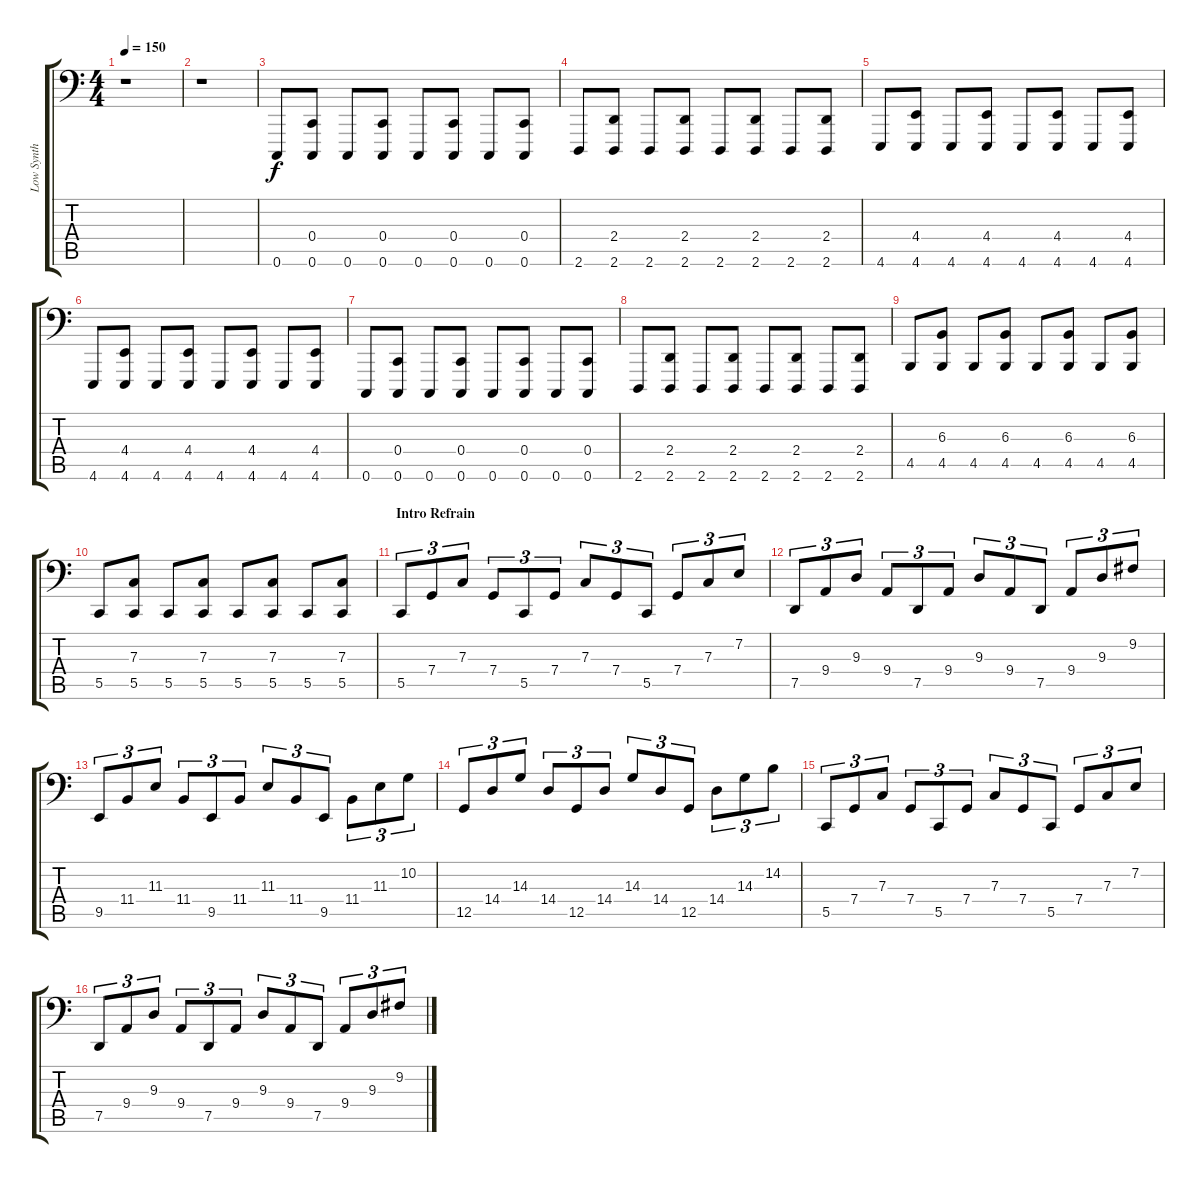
\track ("Low Synth" "Low Synth") {instrument lead2sawtooth}
\staff {score tabs}
\tuning (D3 A2 F2 C2 G1 C1) {hide}
\ts (4 4)
\tempo 150
\clef f4
\ks c
r.1{dy f} |
r.1 |
0.6.8 (0.4 0.6).8 0.6.8 (0.4 0.6).8 0.6.8 (0.4 0.6).8 0.6.8 (0.4 0.6).8 |
2.6.8 (2.4 2.6).8 2.6.8 (2.4 2.6).8 2.6.8 (2.4 2.6).8 2.6.8 (2.4 2.6).8 |
4.6.8 (4.4 4.6).8 4.6.8 (4.4 4.6).8 4.6.8 (4.4 4.6).8 4.6.8 (4.4 4.6).8 |
4.6.8 (4.4 4.6).8 4.6.8 (4.4 4.6).8 4.6.8 (4.4 4.6).8 4.6.8 (4.4 4.6).8 |
0.6.8 (0.4 0.6).8 0.6.8 (0.4 0.6).8 0.6.8 (0.4 0.6).8 0.6.8 (0.4 0.6).8 |
2.6.8 (2.4 2.6).8 2.6.8 (2.4 2.6).8 2.6.8 (2.4 2.6).8 2.6.8 (2.4 2.6).8 |
4.5.8 (6.3 4.5).8 4.5.8 (6.3 4.5).8 4.5.8 (6.3 4.5).8 4.5.8 (6.3 4.5).8 |
5.5.8 (7.3 5.5).8 5.5.8 (7.3 5.5).8 5.5.8 (7.3 5.5).8 5.5.8 (7.3 5.5).8 |
\section ("" "Intro Refrain")
5.5.8{tu (3 2)} 7.4.8{tu (3 2)} 7.3.8{tu (3 2)} 7.4.8{tu (3 2)} 5.5.8{tu (3 2)} 7.4.8{tu (3 2)} 7.3.8{tu (3 2)} 7.4.8{tu (3 2)} 5.5.8{tu (3 2)} 7.4.8{tu (3 2)} 7.3.8{tu (3 2)} 7.2.8{tu (3 2)} |
7.5.8{tu (3 2)} 9.4.8{tu (3 2)} 9.3.8{tu (3 2)} 9.4.8{tu (3 2)} 7.5.8{tu (3 2)} 9.4.8{tu (3 2)} 9.3.8{tu (3 2)} 9.4.8{tu (3 2)} 7.5.8{tu (3 2)} 9.4.8{tu (3 2)} 9.3.8{tu (3 2)} 9.2.8{tu (3 2)} |
9.5.8{tu (3 2)} 11.4.8{tu (3 2)} 11.3.8{tu (3 2)} 11.4.8{tu (3 2)} 9.5.8{tu (3 2)} 11.4.8{tu (3 2)} 11.3.8{tu (3 2)} 11.4.8{tu (3 2)} 9.5.8{tu (3 2)} 11.4.8{tu (3 2)} 11.3.8{tu (3 2)} 10.2.8{tu (3 2)} |
12.5.8{tu (3 2)} 14.4.8{tu (3 2)} 14.3.8{tu (3 2)} 14.4.8{tu (3 2)} 12.5.8{tu (3 2)} 14.4.8{tu (3 2)} 14.3.8{tu (3 2)} 14.4.8{tu (3 2)} 12.5.8{tu (3 2)} 14.4.8{tu (3 2)} 14.3.8{tu (3 2)} 14.2.8{tu (3 2)} |
5.5.8{tu (3 2)} 7.4.8{tu (3 2)} 7.3.8{tu (3 2)} 7.4.8{tu (3 2)} 5.5.8{tu (3 2)} 7.4.8{tu (3 2)} 7.3.8{tu (3 2)} 7.4.8{tu (3 2)} 5.5.8{tu (3 2)} 7.4.8{tu (3 2)} 7.3.8{tu (3 2)} 7.2.8{tu (3 2)} |
7.5.8{tu (3 2)} 9.4.8{tu (3 2)} 9.3.8{tu (3 2)} 9.4.8{tu (3 2)} 7.5.8{tu (3 2)} 9.4.8{tu (3 2)} 9.3.8{tu (3 2)} 9.4.8{tu (3 2)} 7.5.8{tu (3 2)} 9.4.8{tu (3 2)} 9.3.8{tu (3 2)} 9.2.8{tu (3 2)}
